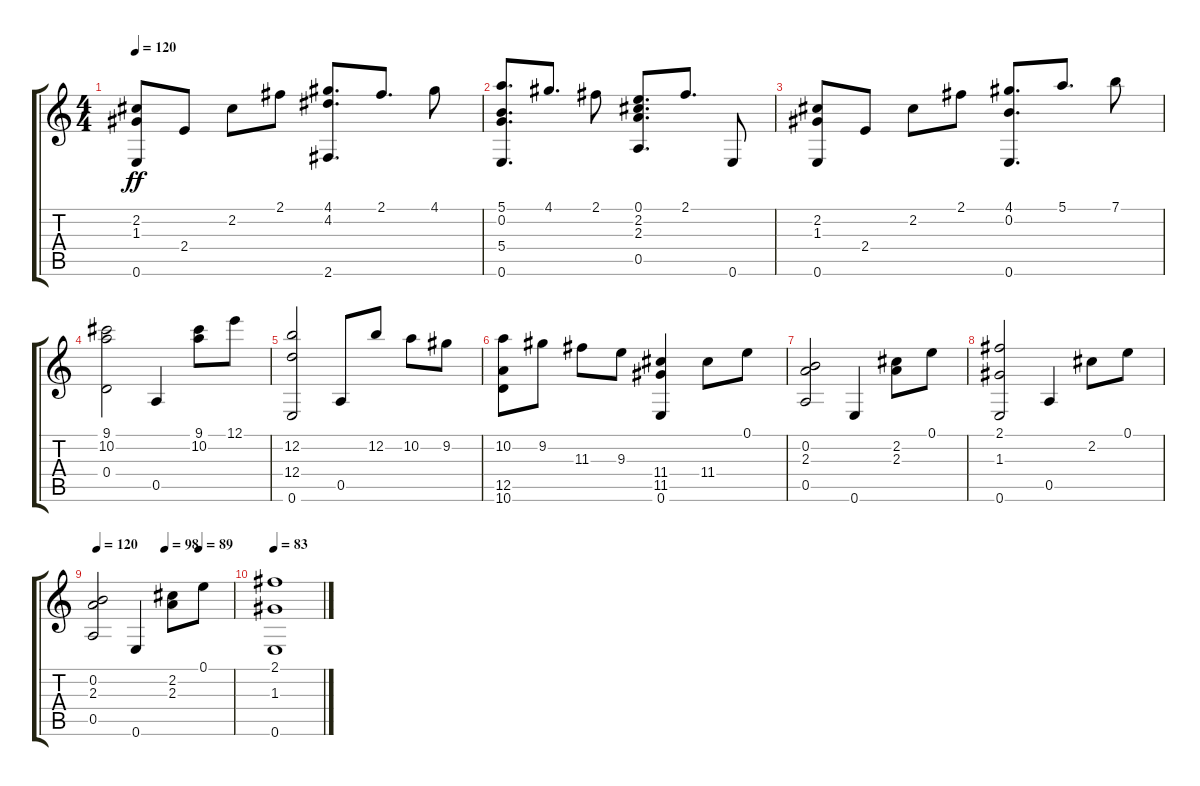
\track "" {instrument acousticguitarnylon}
\staff {score tabs}
\tuning (E4 B3 G3 D3 A2 E2) {hide}
\ts (4 4)
\tempo 120
\clef g2
\ks c
(2.2 1.3 0.6).8{dy ff} 2.4.8 2.2.8 2.1.8 (4.1 4.2 2.6).8{d} 2.1.8{d} 4.1.8 |
(5.1 0.2 5.4 0.6).8{d} 4.1.8{d} 2.1.8 (0.1 2.2 2.3 0.5).8{d} 2.1.8{d} 0.6.8 |
(2.2 1.3 0.6).8 2.4.8 2.2.8 2.1.8 (4.1 0.2 0.6).8{d} 5.1.8{d} 7.1.8 |
(9.1 10.2 0.4).2 0.5.4 (9.1 10.2).8 12.1.8 |
(12.2 12.4 0.6).2 0.5.8 12.2.8 10.2.8 9.2.8 |
(10.2 12.5 10.6).8 9.2.8 11.3.8 9.3.8 (11.4 11.5 0.6).4 11.4.8 0.1.8 |
(0.2 2.3 0.5).2 0.6.4 (2.2 2.3).8 0.1.8 |
(2.1 1.3 0.6).2 0.5.4 2.2.8 0.1.8 |
\tempo 120
\tempo (98 0.5)
\tempo (89 0.75)
(0.2 2.3 0.5).2 0.6.4 (2.2 2.3).8 0.1.8 |
\tempo 83
(2.1 1.3 0.6).1
